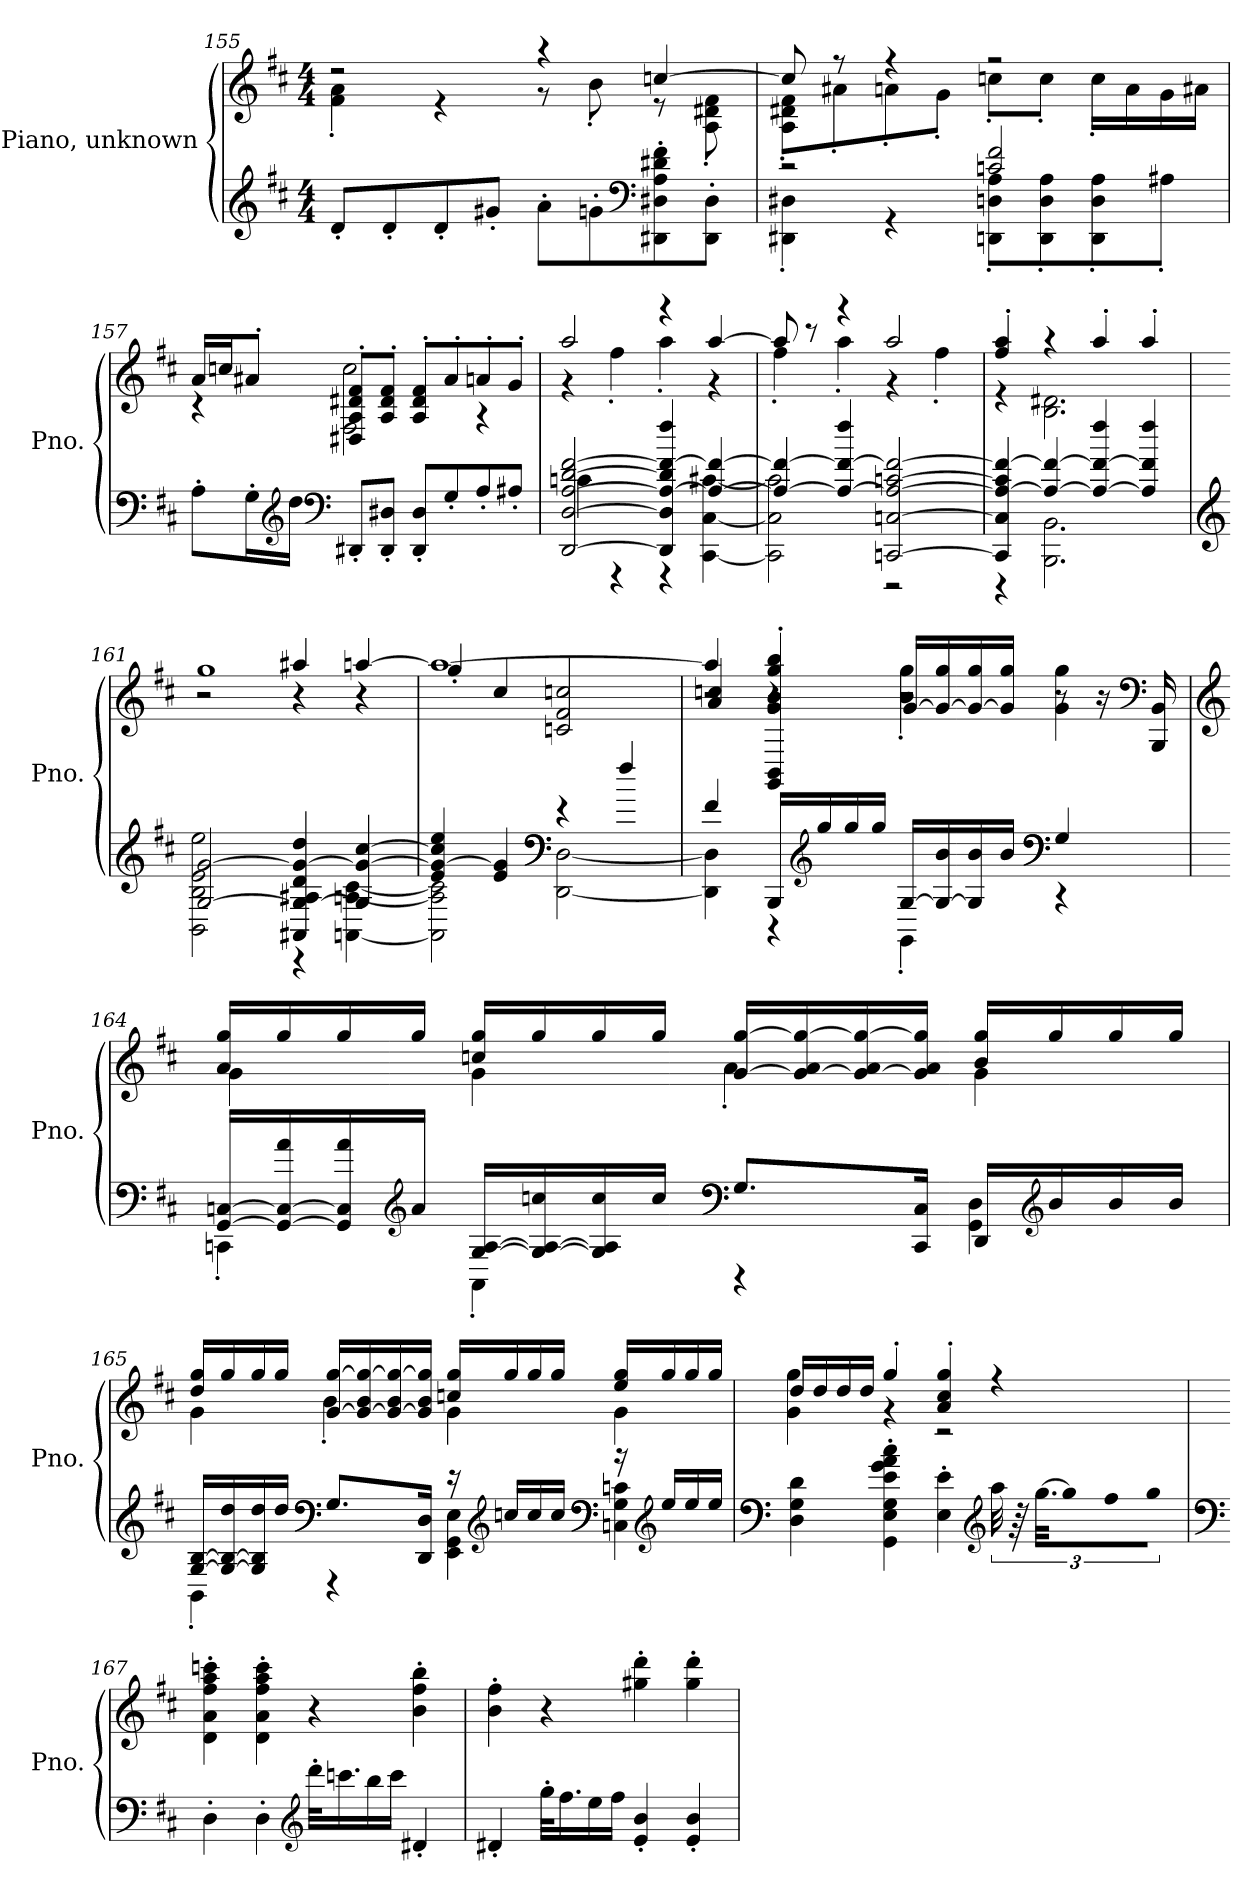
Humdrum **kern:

**kern	**kern
*part1	*part1
*staff2	*staff1
*I"Piano, unknown	*
*I'Pno.	*
*clefG2	*clefG2
*k[f#c#]	*k[f#c#]
*M4/4	*M4/4
=155	=155
*	*^
8d'/L	2r	4f#\' 4a\'
8d'/	.	.
8d'/	.	4r
8g#X'/J	.	.
8a'\L	4r	8r
8gn'\	.	8b'\
*clefF4	*	*
8DD#X\' 8D#X\' 8A\' 8d#X\' 8f#\'	[4ccn/	8r
8DD#\' 8D#\'J	.	8A\' 8d#X\' 8f#\'
!!LO:PB:g=z	!!
=156	=156	=156
*^	*	*
2r	4DD#X\' 4D#X\'	8cc/]	8A\' 8d#X\' 8f#\'L
.	.	8r	8a#X'\
.	4r	4r	8an'\
.	.	.	8g'\J
2cn/ 2f#/	8DDn\' 8Dn\' 8A\'L	2r	8ccn'\L
.	8DD\' 8D\' 8A\'	.	8cc'\J
.	8DD\' 8D\' 8A\'	.	16cc'\LL
.	.	.	16a\
.	8A#X'\J	.	16g\
.	.	.	16a#X\JJ
*v	*v	*	*
=157	=157	=157
8A'\L	16a/LL	4r
.	16ccn/J	.
16G'\L	8a#X'/J	.
*clefG2	*	*
16dd\JJ	.	.
*clefF4	*	*
8DD#X'/L	8D#X/' 8A/' 8d#X/' 8f#/'L	2F#\ 2cc\
8DD#/' 8D#X/'J	8A/' 8d#/' 8f#/'J	.
8DD#/' 8D#/'L	8A/' 8d#/' 8f#/'L	.
8G'/	8a#'/	.
8A'/	8an'/	4r
8A#X'/J	8g'/J	.
=158	=158	=158
*^	*	*
[2DD/ [2D/ [2A/ [2d/ [2f#/	4cn\	2aa/	4r
.	4r	.	4ff#'\
4DD/] 4D/] 4A/_ 4d/] 4f#/_ 4ff#/	4r	4r	4aa'\
4A/_ 4f#/_	[4CC#\ [4C#\ [4c#X\	[4aa/	4r
!!LO:LB:g=z	!!
=159	=159	=159	=159
4A/_ 4f#/_	2CC#\] 2C#\] 2c#\]	8aa/]	4ff#'\
.	.	8r	.
4A/_ 4f#/_ 4ff#/	.	4r	4aa'\
[2CCn/ [2Cn/ 2A/_ [2cn/ 2f#/_	2r	2aa/	4r
.	.	.	4ff#'\
=160	=160	=160	=160
4CC/] 4C/] 4A/_ 4c/] 4f#/_	4r	4ff#/' 4aa/'	4r
4A/_ 4f#/_	2.BBB\ 2.BB\	4r	2.B\ 2.d#X\
4A/_ 4f#/_ 4ff#/	.	4aa'/	.
4A/] 4f#/] 4ff#/	.	4aa'/	.
*	*	*v	*v
=161	=161	=161
*clefG2	*	*
*	*	*^
*	*	*	*^
[2G/ [2g/	2BB\ 2B\ 2e\ 2ee\	2r	1gg	2r
4AA#X/ 4G/_ 4A#X/ 4d/ 4g/_ 4dd/	4r	4r	.	4aa#X/
4G/] 4g/_ [4cc#/	[4AAn\ [4An\ [4c#\	[4aan/	.	4r
*	*	*	*v	*v
=162	=162	=162	=162
4e/ 4g/_ 4cc#/] 4ee/	2AA\] 2A\] 2c#\]	1aa_	4gg'/
4e/ 4g/]	.	.	4cc#/
*clefF4	*	*	*
4r	[2DD\ [2D\	.	2cn/ 2f#/ 2ccn/
4ff#/	.	.	.
!!LO:LB:g=z
=163	=163	=163	=163
*	*	*	*^
4f#/	4DD\] 4D\]	4aa/]	2r	4a/ 4ccn/
16BBB/LL	4r	4r	.	4GG/' 4BB/' 4g/' 4b/' 4gg/' 4bb/'
*clefG2	*	*	*	*
16gg/	.	.	.	.
16gg/	.	.	.	.
16gg/JJ	.	.	.	.
[16G/LL	4GG'\	2r	4b\' 4gg\'	[16g/LL
16G/_ 16b/	.	.	.	16g/_ 16gg/
16G/] 16b/	.	.	.	16g/_ 16gg/
16b/JJ	.	.	.	16g/] 16gg/JJ
*clefF4	*	*	*	*
4G/	4r	.	4g\ 4gg\	8r
.	.	.	.	16r
*	*	*clefF4	*	*
.	.	.	.	16BBB/ 16BB/
*	*	*v	*v	*v
!!LO:LB:g=z
=164	=164	=164
*	*	*clefG2
*	*	*^
[16GG/ [16Cn/LL	4CCn'\	16a/ 16gg/LL	4g\
16GG/_ 16C/_ 16a/	.	16gg/	.
16GG/] 16C/] 16a/	.	16gg/	.
*clefG2	*	*	*
16a/JJ	.	16gg/JJ	.
[16G/ [16A/LL	4AA'\	16ccn/ 16gg/LL	4g\
16G/_ 16A/_ 16ccn/	.	16gg/	.
16G/] 16A/] 16cc/	.	16gg/	.
16cc/JJ	.	16gg/JJ	.
*clefF4	*	*	*
8.G/L	4r	[16g/ [16gg/LL	4a'\
.	.	16g/_ 16a/ 16gg/_	.
.	.	16g/_ 16a/ 16gg/_	.
16CC/ 16C/Jk	.	16g/] 16a/ 16gg/]JJ	.
16DD/LL	4GG\ 4D\	16b/ 16gg/LL	4g\
*clefG2	*	*	*
16b/	.	16gg/	.
16b/	.	16gg/	.
16b/JJ	.	16gg/JJ	.
!!LO:LB:g=z	!!
=165	=165	=165	=165
[16G/ [16B/LL	4BB'\	16dd/ 16gg/LL	4g\
16G/_ 16B/_ 16dd/	.	16gg/	.
16G/] 16B/] 16dd/	.	16gg/	.
16dd/JJ	.	16gg/JJ	.
*clefF4	*	*	*
8.G/L	4r	[16g/ [16gg/LL	4b'\
.	.	16g/_ 16b/ 16gg/_	.
.	.	16g/_ 16b/ 16gg/_	.
16DD/ 16D/Jk	.	16g/] 16b/ 16gg/]JJ	.
16r	4EE\ 4GG\ 4E\	16ccn/ 16gg/LL	4g\
*clefG2	*	*	*
16ccn/LL	.	16gg/	.
16cc/	.	16gg/	.
16cc/JJ	.	16gg/JJ	.
*clefF4	*	*	*
16r	4Cn\ 4G\ 4cn\	16ee/ 16gg/LL	4g\
*clefG2	*	*	*
16ee/LL	.	16gg/	.
16ee/	.	16gg/	.
16ee/JJ	.	16gg/JJ	.
*v	*v	*	*
=166	=166	=166
*clefF4	*	*
4D\ 4G\ 4d\	16dd/LL	4g\ 4gg\
.	16dd/	.
.	16dd/	.
.	16dd/JJ	.
4GG\' 4E\' 4G\' 4e\' 4g\' 4a\' 4cc#\'	4gg'/	4r
4E\' 4e\'	4a/' 4cc#/' 4gg/'	2r
*clefG2	*	*
48aa\	4r	.
96r	.	.
[48.gg\KLL	.	.
16gg\]	.	.
16ff#\	.	.
16gg\JJ	.	.
*	*v	*v
!!LO:LB:g=z
=167	=167
*clefF4	*
4D'\	4d\' 4a\' 4ff#\' 4aa\' 4cccn\'
4D'\	4d\' 4a\' 4ff#\' 4aa\' 4ccc\'
*clefG2	*
32ddd'\KLL	4r
16.cccn\	.
16bb\	.
16ccc\JJ	.
4d#X'/	4b\' 4ff#\' 4bb\'
=168	=168
4d#X'/	4b\' 4ff#\'
32gg'\KLL	4r
16.ff#\	.
16ee\	.
16ff#\JJ	.
4e/' 4b/'	4gg#X\' 4ddd\'
4e/' 4b/'	4gg#\' 4ddd\'
=	=
*-	*-
